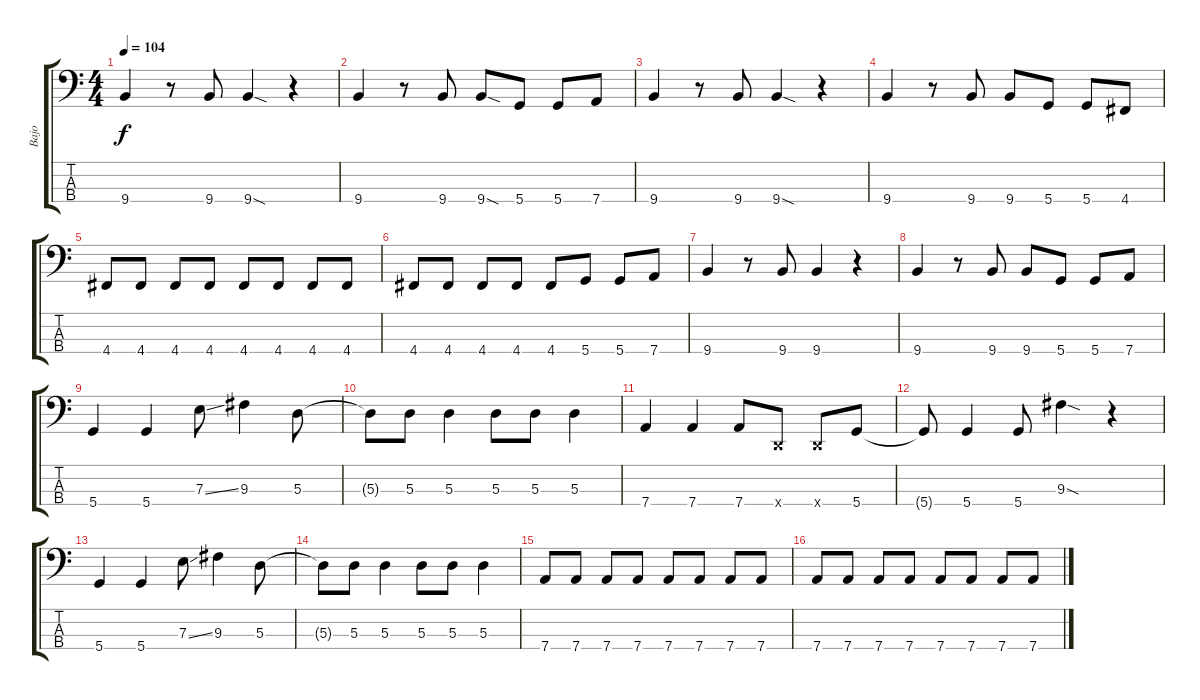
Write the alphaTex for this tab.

\track ("Bajo" "Bajo") {instrument electricbassfinger}
\staff {score tabs}
\tuning (G2 D2 A1 D1) {hide}
\ts (4 4)
\tempo 104
\clef f4
\ks c
9.4.4{dy f} r.8 9.4.8 9.4{sod}.4 r.4 |
9.4.4 r.8 9.4.8 9.4{sod}.8 5.4.8 5.4.8 7.4.8 |
9.4.4 r.8 9.4.8 9.4{sod}.4 r.4 |
9.4.4 r.8 9.4.8 9.4.8 5.4.8 5.4.8 4.4.8 |
4.4.8 4.4.8 4.4.8 4.4.8 4.4.8 4.4.8 4.4.8 4.4.8 |
4.4.8 4.4.8 4.4.8 4.4.8 4.4.8 5.4.8 5.4.8 7.4.8 |
9.4.4 r.8 9.4.8 9.4.4 r.4 |
9.4.4 r.8 9.4.8 9.4.8 5.4.8 5.4.8 7.4.8 |
5.4.4 5.4.4 7.3{ss}.8 9.3.4 5.3.8 |
5.3{t}.8 5.3.8 5.3.4 5.3.8 5.3.8 5.3.4 |
7.4.4 7.4.4 7.4.8 0.4{x}.8 0.4{x}.8 5.4.8 |
5.4{t}.8 5.4.4 5.4.8 9.3{sod}.4 r.4 |
5.4.4 5.4.4 7.3{ss}.8 9.3.4 5.3.8 |
5.3{t}.8 5.3.8 5.3.4 5.3.8 5.3.8 5.3.4 |
7.4.8 7.4.8 7.4.8 7.4.8 7.4.8 7.4.8 7.4.8 7.4.8 |
7.4.8 7.4.8 7.4.8 7.4.8 7.4.8 7.4.8 7.4.8 7.4.8
